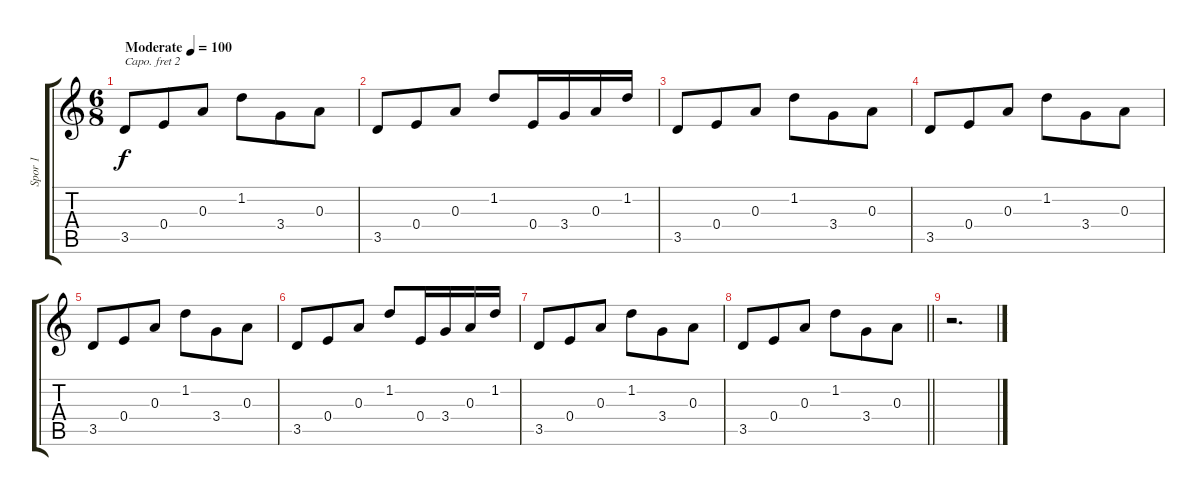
\track ("Spor 1" "Spor 1") {instrument acousticguitarnylon}
\staff {score tabs}
\capo 2
\tuning (E4 B3 G3 D3 A2 E2) {hide}
\ts (6 8)
\tempo (100 "Moderate")
\clef g2
\ks c
3.5.8{dy f instrument acousticguitarnylon} 0.4.8 0.3.8 1.2.8 3.4.8 0.3.8 |
3.5.8 0.4.8 0.3.8 1.2.8 0.4.16 3.4.16 0.3.16 1.2.16 |
3.5.8 0.4.8 0.3.8 1.2.8 3.4.8 0.3.8 |
3.5.8 0.4.8 0.3.8 1.2.8 3.4.8 0.3.8 |
3.5.8 0.4.8 0.3.8 1.2.8 3.4.8 0.3.8 |
3.5.8 0.4.8 0.3.8 1.2.8 0.4.16 3.4.16 0.3.16 1.2.16 |
3.5.8 0.4.8 0.3.8 1.2.8 3.4.8 0.3.8 |
\barLineRight lightlight
3.5.8 0.4.8 0.3.8 1.2.8 3.4.8 0.3.8 |
\section ("" "")
r.2{d}
